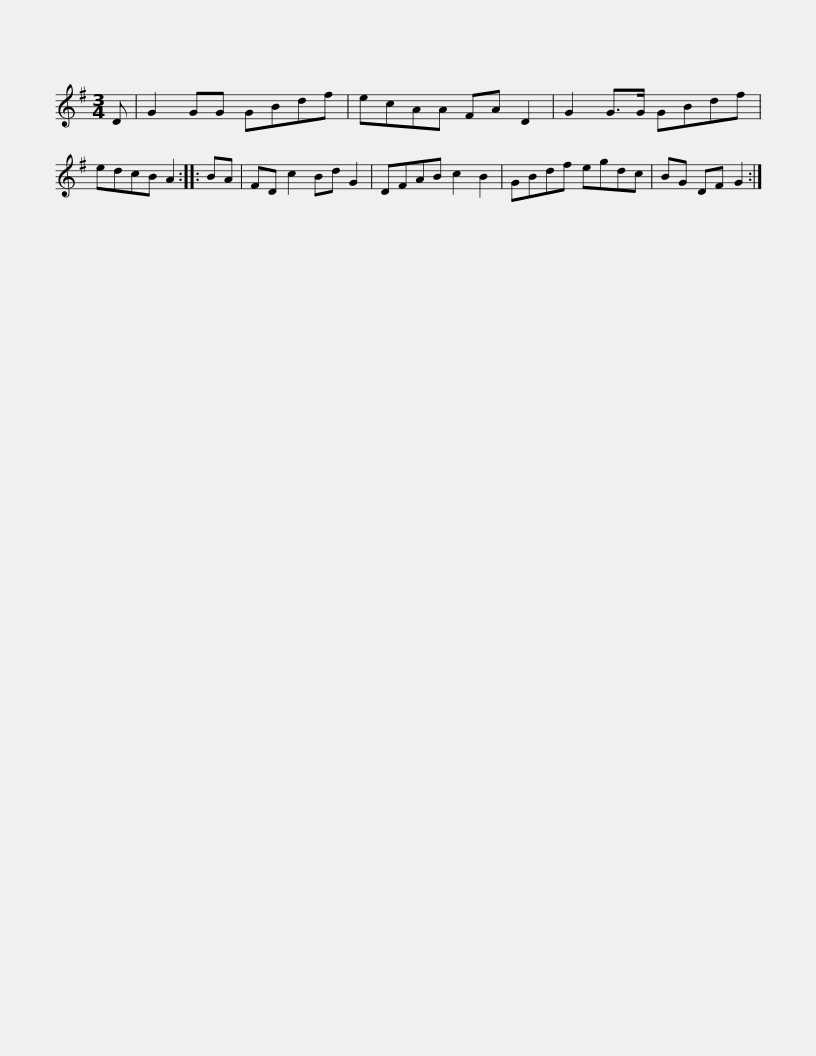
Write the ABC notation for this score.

X:1
L:1/8
M:3/4
I:linebreak $
K:G
V:1 treble
V:1
 D | G2 GG GBdf | ecAA FA D2 | G2 G>G GBdf | edcB A2 :: %5
 BA | FD c2 Bd G2 | DFAB c2 B2 |$ GBdf egdc | BG DF G2 :| %10
